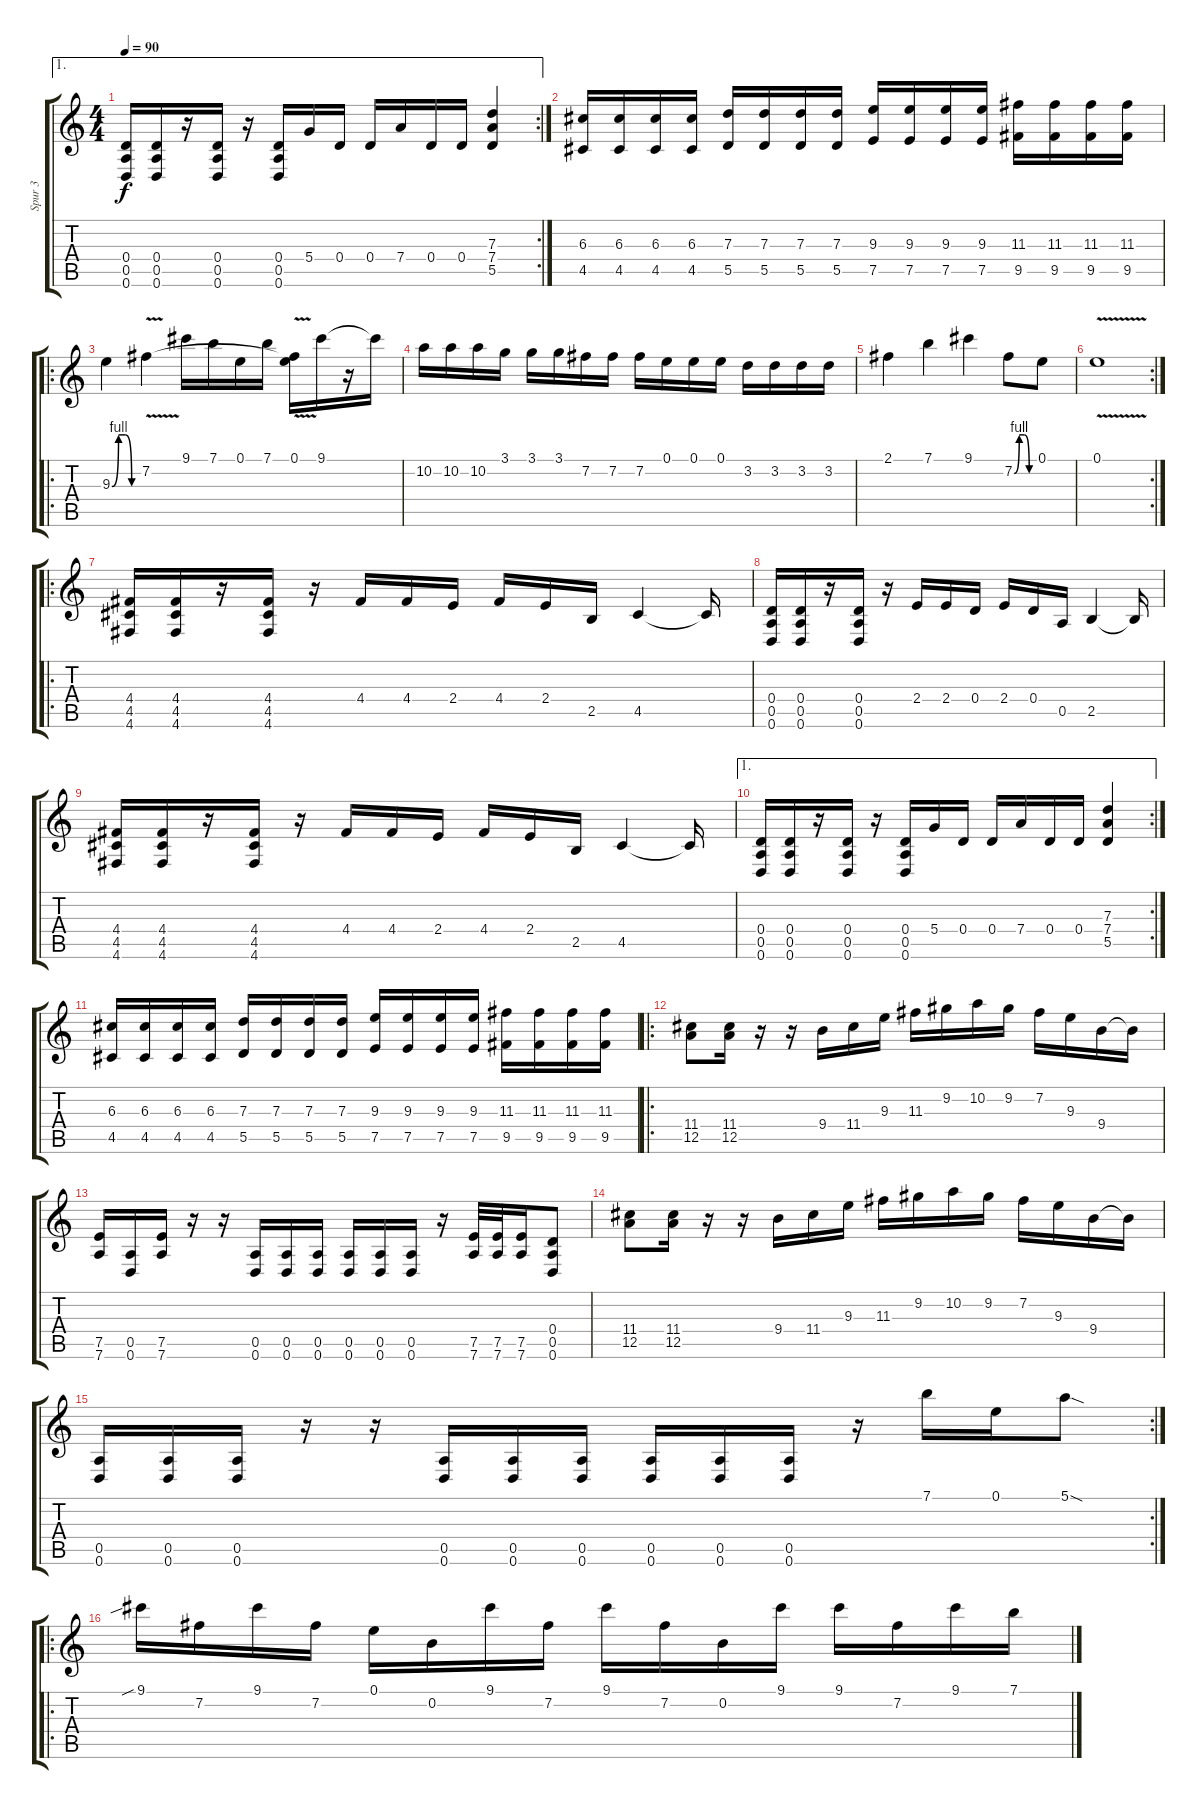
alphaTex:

\track ("Spur 3" "Spur 3") {instrument distortionguitar}
\staff {score tabs}
\tuning (E4 B3 G3 D3 A2 D2) {hide}
\ae 1
\rc 2
\ts (4 4)
\tempo 90
\clef g2
\ks c
(0.4 0.5 0.6).16{dy f} (0.4 0.5 0.6).16 r.16 (0.4 0.5 0.6).16 r.16 (0.4 0.5 0.6).16 5.4.16 0.4.16 0.4.16 7.4.16 0.4.16 0.4.16 (7.3 7.4 5.5).4 |
(6.3 4.5).16 (6.3 4.5).16 (6.3 4.5).16 (6.3 4.5).16 (7.3 5.5).16 (7.3 5.5).16 (7.3 5.5).16 (7.3 5.5).16 (9.3 7.5).16 (9.3 7.5).16 (9.3 7.5).16 (9.3 7.5).16 (11.3 9.5).16 (11.3 9.5).16 (11.3 9.5).16 (11.3 9.5).16 |
\ro
9.3{be (custom 0 0 15 4 30 4 45 0 60 0)}.4 7.2{v}.4 9.1.16 7.1.16 0.1.16 7.1.16 (0.1 7.2{t}).16 9.1.16 r.16 9.1{t}.16 |
10.2.16 10.2.16 10.2.16 3.1.16 3.1.16 3.1.16 7.2.16 7.2.16 7.2.16 0.1.16 0.1.16 0.1.16 3.2.16 3.2.16 3.2.16 3.2.16 |
2.1.4 7.1.4 9.1.4 7.2{be (custom 0 0 15 4 30 4 45 0 60 0)}.8 0.1.8 |
\rc 2
0.1{v}.1 |
\ro
(4.4 4.5 4.6).16 (4.4 4.5 4.6).16 r.16 (4.4 4.5 4.6).16 r.16 4.4.16 4.4.16 2.4.16 4.4.16 2.4.16 2.5.16 4.5.4 4.5{t}.16 |
(0.4 0.5 0.6).16 (0.4 0.5 0.6).16 r.16 (0.4 0.5 0.6).16 r.16 2.4.16 2.4.16 0.4.16 2.4.16 0.4.16 0.5.16 2.5.4 2.5{t}.16 |
(4.4 4.5 4.6).16 (4.4 4.5 4.6).16 r.16 (4.4 4.5 4.6).16 r.16 4.4.16 4.4.16 2.4.16 4.4.16 2.4.16 2.5.16 4.5.4 4.5{t}.16 |
\ae 1
\rc 2
(0.4 0.5 0.6).16 (0.4 0.5 0.6).16 r.16 (0.4 0.5 0.6).16 r.16 (0.4 0.5 0.6).16 5.4.16 0.4.16 0.4.16 7.4.16 0.4.16 0.4.16 (7.3 7.4 5.5).4 |
(6.3 4.5).16 (6.3 4.5).16 (6.3 4.5).16 (6.3 4.5).16 (7.3 5.5).16 (7.3 5.5).16 (7.3 5.5).16 (7.3 5.5).16 (9.3 7.5).16 (9.3 7.5).16 (9.3 7.5).16 (9.3 7.5).16 (11.3 9.5).16 (11.3 9.5).16 (11.3 9.5).16 (11.3 9.5).16 |
\ro
(11.4 12.5).8 (11.4 12.5).16 r.16 r.16 9.4.16 11.4.16 9.3.16 11.3.16 9.2.16 10.2.16 9.2.16 7.2.16 9.3.16 9.4.16 9.4{t}.16 |
(7.5 7.6).16 (0.5 0.6).16 (7.5 7.6).16 r.16 r.16 (0.5 0.6).16 (0.5 0.6).16 (0.5 0.6).16 (0.5 0.6).16 (0.5 0.6).16 (0.5 0.6).16 r.16 (7.5 7.6).32 (7.5 7.6).32 (7.5 7.6).16 (0.4 0.5 0.6).8 |
(11.4 12.5).8 (11.4 12.5).16 r.16 r.16 9.4.16 11.4.16 9.3.16 11.3.16 9.2.16 10.2.16 9.2.16 7.2.16 9.3.16 9.4.16 9.4{t}.16 |
\rc 2
(0.5 0.6).16 (0.5 0.6).16 (0.5 0.6).16 r.16 r.16 (0.5 0.6).16 (0.5 0.6).16 (0.5 0.6).16 (0.5 0.6).16 (0.5 0.6).16 (0.5 0.6).16 r.16 7.1.16 0.1.16 5.1{sod}.8 |
\ro
9.1{sib}.16 7.2.16 9.1.16 7.2.16 0.1.16 0.2.16 9.1.16 7.2.16 9.1.16 7.2.16 0.2.16 9.1.16 9.1.16 7.2.16 9.1.16 7.1.16
